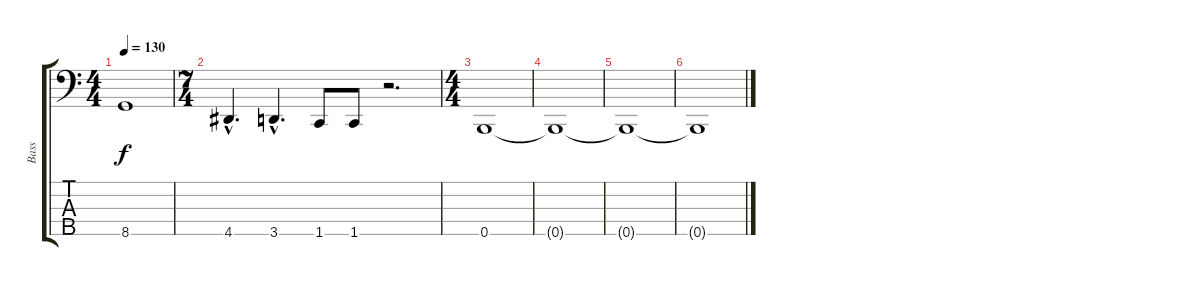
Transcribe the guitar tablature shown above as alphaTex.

\track ("Bass" "Bass") {instrument electricbasspick}
\staff {score tabs}
\tuning (G2 D2 A1 E1 B0) {hide}
\ts (4 4)
\tempo 130
\clef f4
\ks c
8.5.1{dy f} |
\ts (7 4)
4.5{hac}.4{d} 3.5{hac}.4{d} 1.5.8 1.5.8 r.2{d} |
\ts (4 4)
0.5.1 |
0.5{t}.1 |
0.5{t}.1 |
0.5{t}.1
